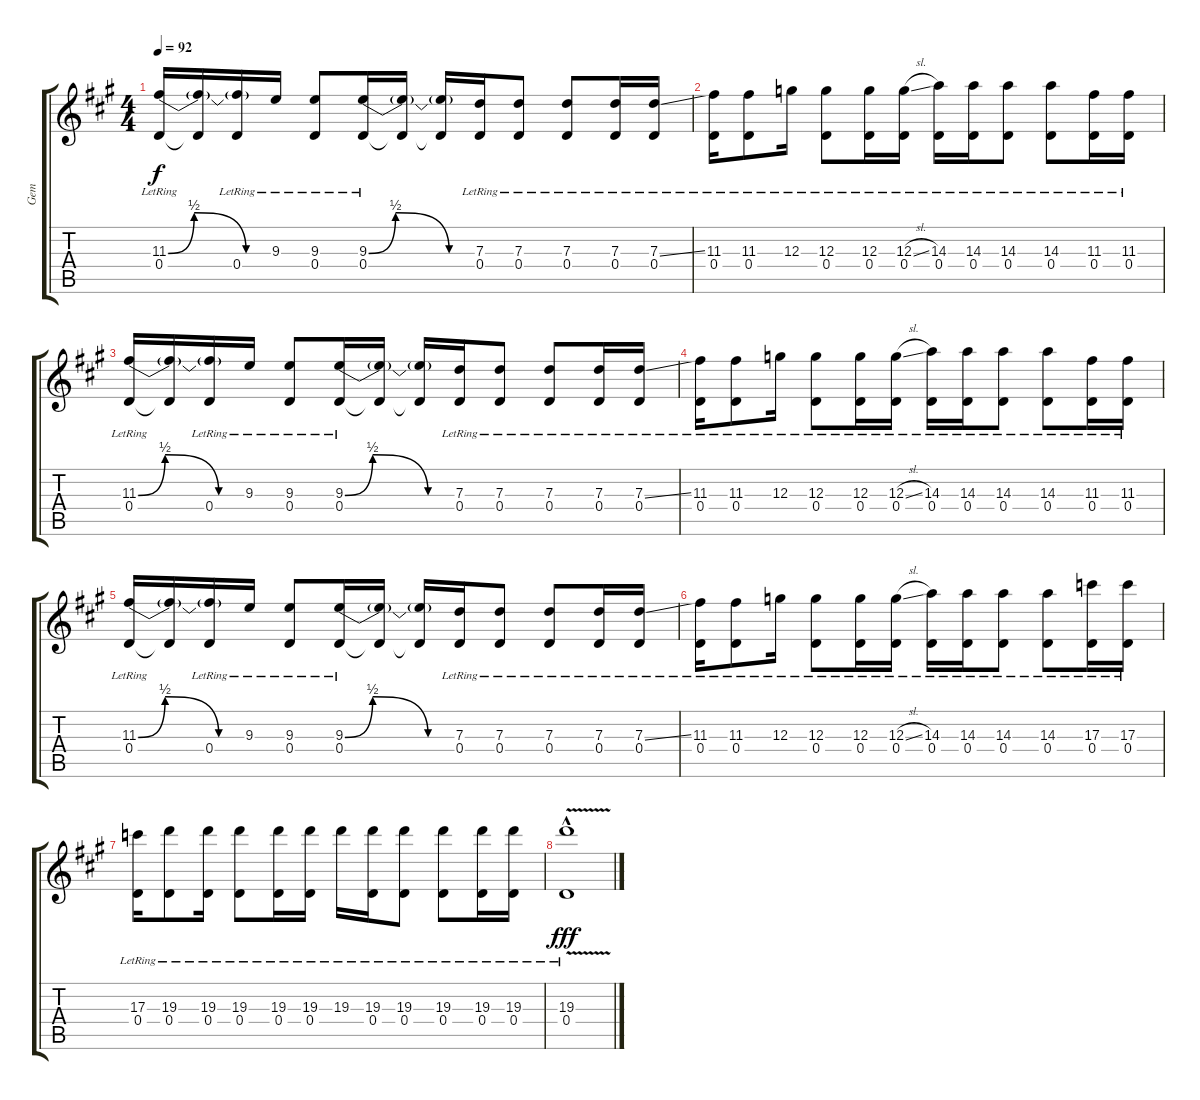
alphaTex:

\track ("Gem" "Gem") {instrument overdrivenguitar}
\staff {score tabs}
\tuning (E4 B3 G3 D3 A2 E2) {hide}
\ts (4 4)
\tempo 92
\clef g2
\ks a
(11.3{be (custom 0 0 15 2 45 0 60 0) lr} 0.4{lr}).16{dy f} (11.3{t} 0.4{t}).16 (11.3{t} 0.4{lr}).16 9.3{lr}.16 (9.3{lr} 0.4{lr}).8 (9.3{be (custom 0 0 15 2 45 0 60 0) lr} 0.4{lr}).16 (9.3{t} 0.4{t}).16 (9.3{t} 0.4{t}).16 (7.3{lr} 0.4{lr}).16 (7.3{lr} 0.4{lr}).8 (7.3{lr} 0.4{lr}).8 (7.3{lr} 0.4{lr}).16 (7.3{ss lr} 0.4{lr}).16 |
(11.3 0.4{lr}).16 (11.3{lr} 0.4{lr}).8 12.3{lr}.16 (12.3{lr} 0.4{lr}).8 (12.3{lr} 0.4{lr}).16 (12.3{sl lr} 0.4{lr}).16 (14.3{lr} 0.4{lr}).16 (14.3{lr} 0.4{lr}).16 (14.3{lr} 0.4{lr}).8 (14.3{lr} 0.4{lr}).8 (11.3{lr} 0.4{lr}).16 (11.3{lr} 0.4{lr}).16 |
(11.3{be (custom 0 0 15 2 45 0 60 0) lr} 0.4{lr}).16 (11.3{t} 0.4{t}).16 (11.3{t} 0.4{lr}).16 9.3{lr}.16 (9.3{lr} 0.4{lr}).8 (9.3{be (custom 0 0 15 2 45 0 60 0) lr} 0.4{lr}).16 (9.3{t} 0.4{t}).16 (9.3{t} 0.4{t}).16 (7.3{lr} 0.4{lr}).16 (7.3{lr} 0.4{lr}).8 (7.3{lr} 0.4{lr}).8 (7.3{lr} 0.4{lr}).16 (7.3{ss lr} 0.4{lr}).16 |
(11.3 0.4{lr}).16 (11.3{lr} 0.4{lr}).8 12.3{lr}.16 (12.3{lr} 0.4{lr}).8 (12.3{lr} 0.4{lr}).16 (12.3{sl lr} 0.4{lr}).16 (14.3{lr} 0.4{lr}).16 (14.3{lr} 0.4{lr}).16 (14.3{lr} 0.4{lr}).8 (14.3{lr} 0.4{lr}).8 (11.3{lr} 0.4{lr}).16 (11.3{lr} 0.4{lr}).16 |
(11.3{be (custom 0 0 15 2 45 0 60 0) lr} 0.4{lr}).16 (11.3{t} 0.4{t}).16 (11.3{t} 0.4{lr}).16 9.3{lr}.16 (9.3{lr} 0.4{lr}).8 (9.3{be (custom 0 0 15 2 45 0 60 0) lr} 0.4{lr}).16 (9.3{t} 0.4{t}).16 (9.3{t} 0.4{t}).16 (7.3{lr} 0.4{lr}).16 (7.3{lr} 0.4{lr}).8 (7.3{lr} 0.4{lr}).8 (7.3{lr} 0.4{lr}).16 (7.3{ss lr} 0.4{lr}).16 |
(11.3 0.4{lr}).16 (11.3{lr} 0.4{lr}).8 12.3{lr}.16 (12.3{lr} 0.4{lr}).8 (12.3{lr} 0.4{lr}).16 (12.3{sl lr} 0.4{lr}).16 (14.3{lr} 0.4{lr}).16 (14.3{lr} 0.4{lr}).16 (14.3{lr} 0.4{lr}).8 (14.3{lr} 0.4{lr}).8 (17.3{lr} 0.4{lr}).16 (17.3{lr} 0.4{lr}).16 |
(17.3{lr} 0.4{lr}).16 (19.3{lr} 0.4{lr}).8 (19.3{lr} 0.4{lr}).16 (19.3{lr} 0.4{lr}).8 (19.3{lr} 0.4{lr}).16 (19.3{lr} 0.4{lr}).16 19.3{lr}.16 (19.3{lr} 0.4{lr}).16 (19.3{lr} 0.4{lr}).8 (19.3{lr} 0.4{lr}).8 (19.3{lr} 0.4{lr}).16 (19.3{lr} 0.4{lr}).16 |
(19.3{v hac lr} 0.4{hac lr}).1{dy fff}
